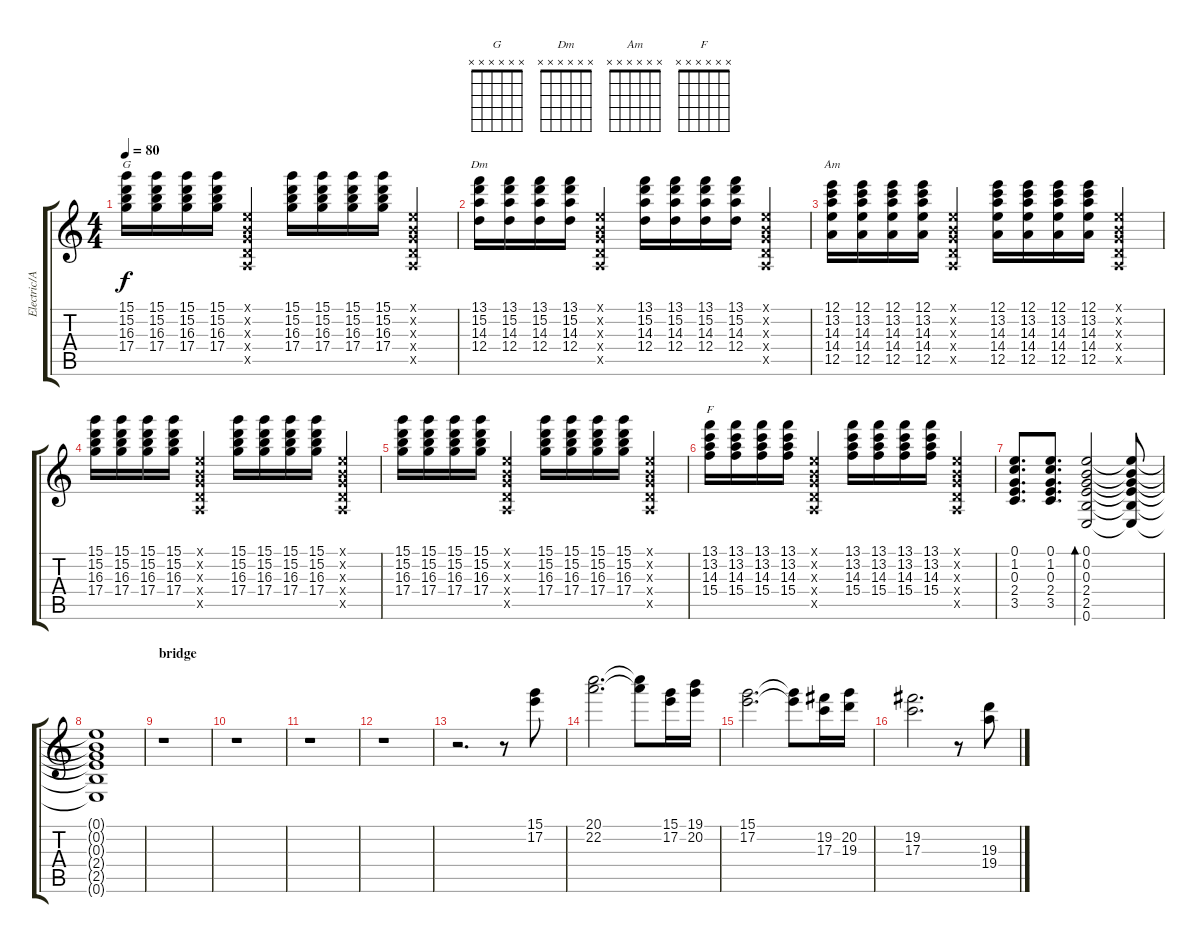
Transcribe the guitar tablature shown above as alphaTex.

\track ("Electric/Acoustic Guitar(Hogson)" "Electric/A") {instrument electricguitarjazz}
\staff {score tabs}
\tuning (E4 B3 G3 D3 A2 E2) {hide}
\chord ("G" x x x x x x)
\chord ("Dm" x x x x x x)
\chord ("Am" x x x x x x)
\chord ("F" x x x x x x)
\ts (4 4)
\tempo 80
\clef g2
\ks c
(15.1 15.2 16.3 17.4).16{ch "G" dy f} (15.1 15.2 16.3 17.4).16 (15.1 15.2 16.3 17.4).16 (15.1 15.2 16.3 17.4).16 (0.1{x} 0.2{x} 0.3{x} 0.4{x} 0.5{x}).4 (15.1 15.2 16.3 17.4).16 (15.1 15.2 16.3 17.4).16 (15.1 15.2 16.3 17.4).16 (15.1 15.2 16.3 17.4).16 (0.1{x} 0.2{x} 0.3{x} 0.4{x} 0.5{x}).4 |
(13.1 15.2 14.3 12.4).16{ch "Dm"} (13.1 15.2 14.3 12.4).16 (13.1 15.2 14.3 12.4).16 (13.1 15.2 14.3 12.4).16 (0.1{x} 0.2{x} 0.3{x} 0.4{x} 0.5{x}).4 (13.1 15.2 14.3 12.4).16 (13.1 15.2 14.3 12.4).16 (13.1 15.2 14.3 12.4).16 (13.1 15.2 14.3 12.4).16 (0.1{x} 0.2{x} 0.3{x} 0.4{x} 0.5{x}).4 |
(12.1 13.2 14.3 14.4 12.5).16{ch "Am"} (12.1 13.2 14.3 14.4 12.5).16 (12.1 13.2 14.3 14.4 12.5).16 (12.1 13.2 14.3 14.4 12.5).16 (0.1{x} 0.2{x} 0.3{x} 0.4{x} 0.5{x}).4 (12.1 13.2 14.3 14.4 12.5).16 (12.1 13.2 14.3 14.4 12.5).16 (12.1 13.2 14.3 14.4 12.5).16 (12.1 13.2 14.3 14.4 12.5).16 (0.1{x} 0.2{x} 0.3{x} 0.4{x} 0.5{x}).4 |
(15.1 15.2 16.3 17.4).16 (15.1 15.2 16.3 17.4).16 (15.1 15.2 16.3 17.4).16 (15.1 15.2 16.3 17.4).16 (0.1{x} 0.2{x} 0.3{x} 0.4{x} 0.5{x}).4 (15.1 15.2 16.3 17.4).16 (15.1 15.2 16.3 17.4).16 (15.1 15.2 16.3 17.4).16 (15.1 15.2 16.3 17.4).16 (0.1{x} 0.2{x} 0.3{x} 0.4{x} 0.5{x}).4 |
(15.1 15.2 16.3 17.4).16 (15.1 15.2 16.3 17.4).16 (15.1 15.2 16.3 17.4).16 (15.1 15.2 16.3 17.4).16 (0.1{x} 0.2{x} 0.3{x} 0.4{x} 0.5{x}).4 (15.1 15.2 16.3 17.4).16 (15.1 15.2 16.3 17.4).16 (15.1 15.2 16.3 17.4).16 (15.1 15.2 16.3 17.4).16 (0.1{x} 0.2{x} 0.3{x} 0.4{x} 0.5{x}).4 |
(13.1 13.2 14.3 15.4).16{ch "F"} (13.1 13.2 14.3 15.4).16 (13.1 13.2 14.3 15.4).16 (13.1 13.2 14.3 15.4).16 (0.1{x} 0.2{x} 0.3{x} 0.4{x} 0.5{x}).4 (13.1 13.2 14.3 15.4).16 (13.1 13.2 14.3 15.4).16 (13.1 13.2 14.3 15.4).16 (13.1 13.2 14.3 15.4).16 (0.1{x} 0.2{x} 0.3{x} 0.4{x} 0.5{x}).4 |
(0.1 1.2 0.3 2.4 3.5).8{d} (0.1 1.2 0.3 2.4 3.5).8{d} (0.1 0.2 0.3 2.4 2.5 0.6).2{bd 60} (0.1{t} 0.2{t} 0.3{t} 2.4{t} 2.5{t} 0.6{t}).8 |
(0.1{t} 0.2{t} 0.3{t} 2.4{t} 2.5{t} 0.6{t}).1 |
\section ("" "bridge")
r.1 |
r.1 |
r.1 |
r.1 |
r.2{d} r.8 (15.1 17.2).8 |
(20.1 22.2).2{d} (20.1{t} 22.2{t}).8 (15.1 17.2).16 (19.1 20.2).16 |
(15.1 17.2).2{d} (15.1{t} 17.2{t}).8 (19.2 17.3).16 (20.2 19.3).16 |
(19.2 17.3).2{d} r.8 (19.3{ss} 19.4{ss}).8
